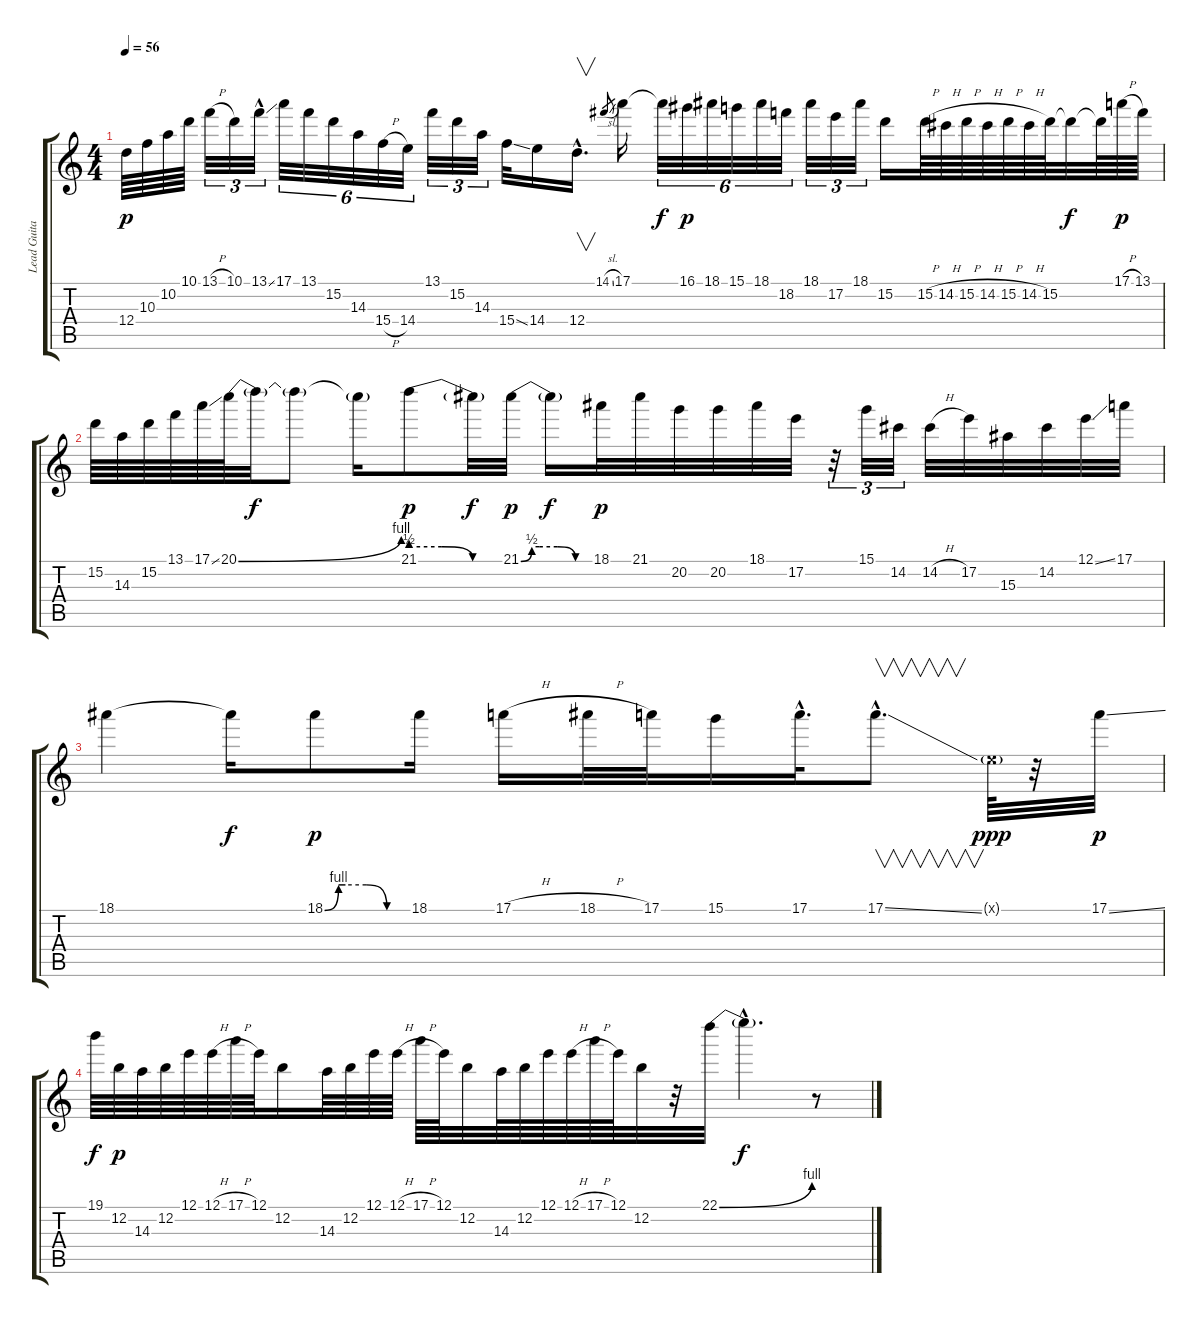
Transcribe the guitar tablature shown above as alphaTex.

\track ("Lead Guitar" "Lead Guita") {instrument overdrivenguitar}
\staff {score tabs}
\tuning (E4 B3 G3 D3 A2 E2) {hide}
\ts (4 4)
\tempo 56
\clef g2
\ks c
12.4.64{dy p} 10.3.64 10.2.64 10.1.64 13.1{h}.32{tu (3 2)} 10.1.32{tu (3 2)} 13.1{ss hac}.32{tu (3 2)} 17.1.32{tu (6 4)} 13.1.32{tu (6 4)} 15.2.32{tu (6 4)} 14.3.32{tu (6 4)} 15.4{h}.32{tu (6 4)} 14.4.32{tu (6 4)} 13.1.32{tu (3 2)} 15.2.32{tu (3 2)} 14.3.32{tu (3 2)} 15.4{ss}.32 14.4.16 12.4{hac}.16{v d} 14.1{sl}.8{gr} 17.1.16 17.1{t}.32{tu (6 4) dy f} 16.1.32{tu (6 4) dy p} 18.1.32{tu (6 4)} 15.1.32{tu (6 4)} 18.1.32{tu (6 4)} 18.2.32{tu (6 4)} 18.1.32{tu (3 2)} 17.2.32{tu (3 2)} 18.1.32{tu (3 2)} 15.2.16 15.2{h}.64 14.2{h}.64 15.2{h}.64 14.2{h}.64 15.2{h}.64 14.2{h}.64 15.2.64 15.2{t}.32{dy f} 15.2{t}.64 17.1{h}.64{dy p} 13.1.64 |
15.2.64 14.3.64 15.2.64 13.1.64 17.1{ss}.64 20.1{be (bend 0 0 60 4)}.64 20.1{t}.32{dy f} 20.1{t}.8 20.1{t}.16 21.1{be (custom 0 2 20 2 40 0 60 0)}.8{dy p} 21.1{t}.32{dy f} 21.1{be (custom 0 0 9 2 15 2 30 2 45 0 60 0)}.32{dy p} 21.1{t}.16{dy f} 18.1.32{dy p} 21.1.32 20.2.32 20.2.32 18.1.32 17.2.32 r.32{tu (3 2)} 15.1.32{tu (3 2)} 14.2.32{tu (3 2)} 14.2{h}.32 17.2.32 15.3.32 14.2.32 12.1{ss}.32 17.1.32 |
18.1.4 18.1{t}.16{dy f} 18.1{be (custom 0 0 10 4 15 4 30 4 45 0 60 0)}.8{dy p} 18.1.16 17.1{h}.16 18.1{h}.32 17.1.32 15.1.16 17.1{hac}.32{d} 17.1{ss hac}.8{v d} 0.1{g x}.64{dy ppp} r.32 17.1{ss}.32{dy p} |
19.1.64{dy f} 12.2.64{dy p} 14.3.64 12.2.64 12.1.64 12.1{h}.64 17.1{h}.64 12.1.64 12.2.16 14.3.64 12.2.64 12.1.64 12.1{h}.64 17.1{h}.64 12.1.64 12.2.32 14.3.64 12.2.64 12.1.64 12.1{h}.64 17.1{h}.64 12.1.64 12.2.32 r.32 22.1{be (bend 0 0 60 4)}.32 22.1{hac t}.4{d dy f} r.8
